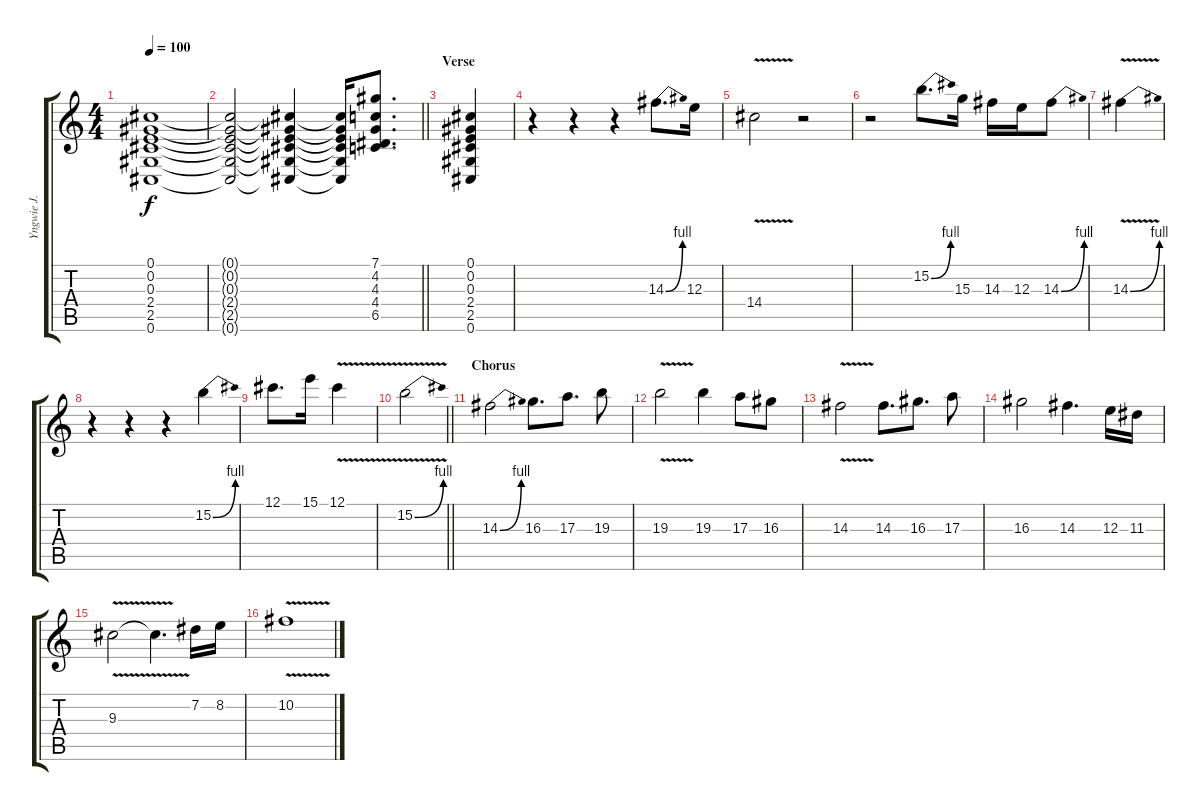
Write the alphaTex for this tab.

\track ("Yngwie J. Malmsteen" "Yngwie J. ") {instrument overdrivenguitar}
\staff {score tabs}
\tuning (Db4 Ab3 E3 B2 Gb2 Db2) {hide}
\ts (4 4)
\tempo 100
\clef g2
\ks c
(0.1 0.2 0.3 2.4 2.5 0.6).1{dy f} |
\barLineRight lightlight
(0.1{t} 0.2{t} 0.3{t} 2.4{t} 2.5{t} 0.6{t}).2 (0.1{t} 0.2{t} 0.3{t} 2.4{t} 2.5{t} 0.6{t}).4 (0.1{t} 0.2{t} 0.3{t} 2.4{t} 2.5{t} 0.6{t}).16 (7.1 4.2 4.3 4.4 6.5).8{d} |
\section ("" "Verse")
(0.1 0.2 0.3 2.4 2.5 0.6).4 |
r.4 r.4 r.4 14.3{be (bend 0 0 60 4)}.8{d} 12.3.16 |
14.4{v}.2 r.2 |
r.2 15.2{be (bend 0 0 60 4)}.8{d} 15.3.16 14.3.16 12.3.16 14.3{be (bend 0 0 60 4)}.8 |
14.3{be (bend 0 0 60 4) v}.4 |
r.4 r.4 r.4 15.2{be (bend 0 0 60 4)}.4 |
12.1.8{d} 15.1.16 12.1{v}.4 |
\barLineRight lightlight
15.2{be (bend 0 0 60 4) v}.2 |
\section ("" "Chorus")
14.3{be (bend 0 0 60 4)}.2 16.3.8{d} 17.3.8{d} 19.3.8 |
19.3{v}.2 19.3.4 17.3.8 16.3.8 |
14.3{v}.2 14.3.8{d} 16.3.8{d} 17.3.8 |
16.3.2 14.3.4{d} 12.3.16 11.3.16 |
9.3{v}.2 9.3{t}.4{d} 7.2.16 8.2.16 |
10.2{v}.1
